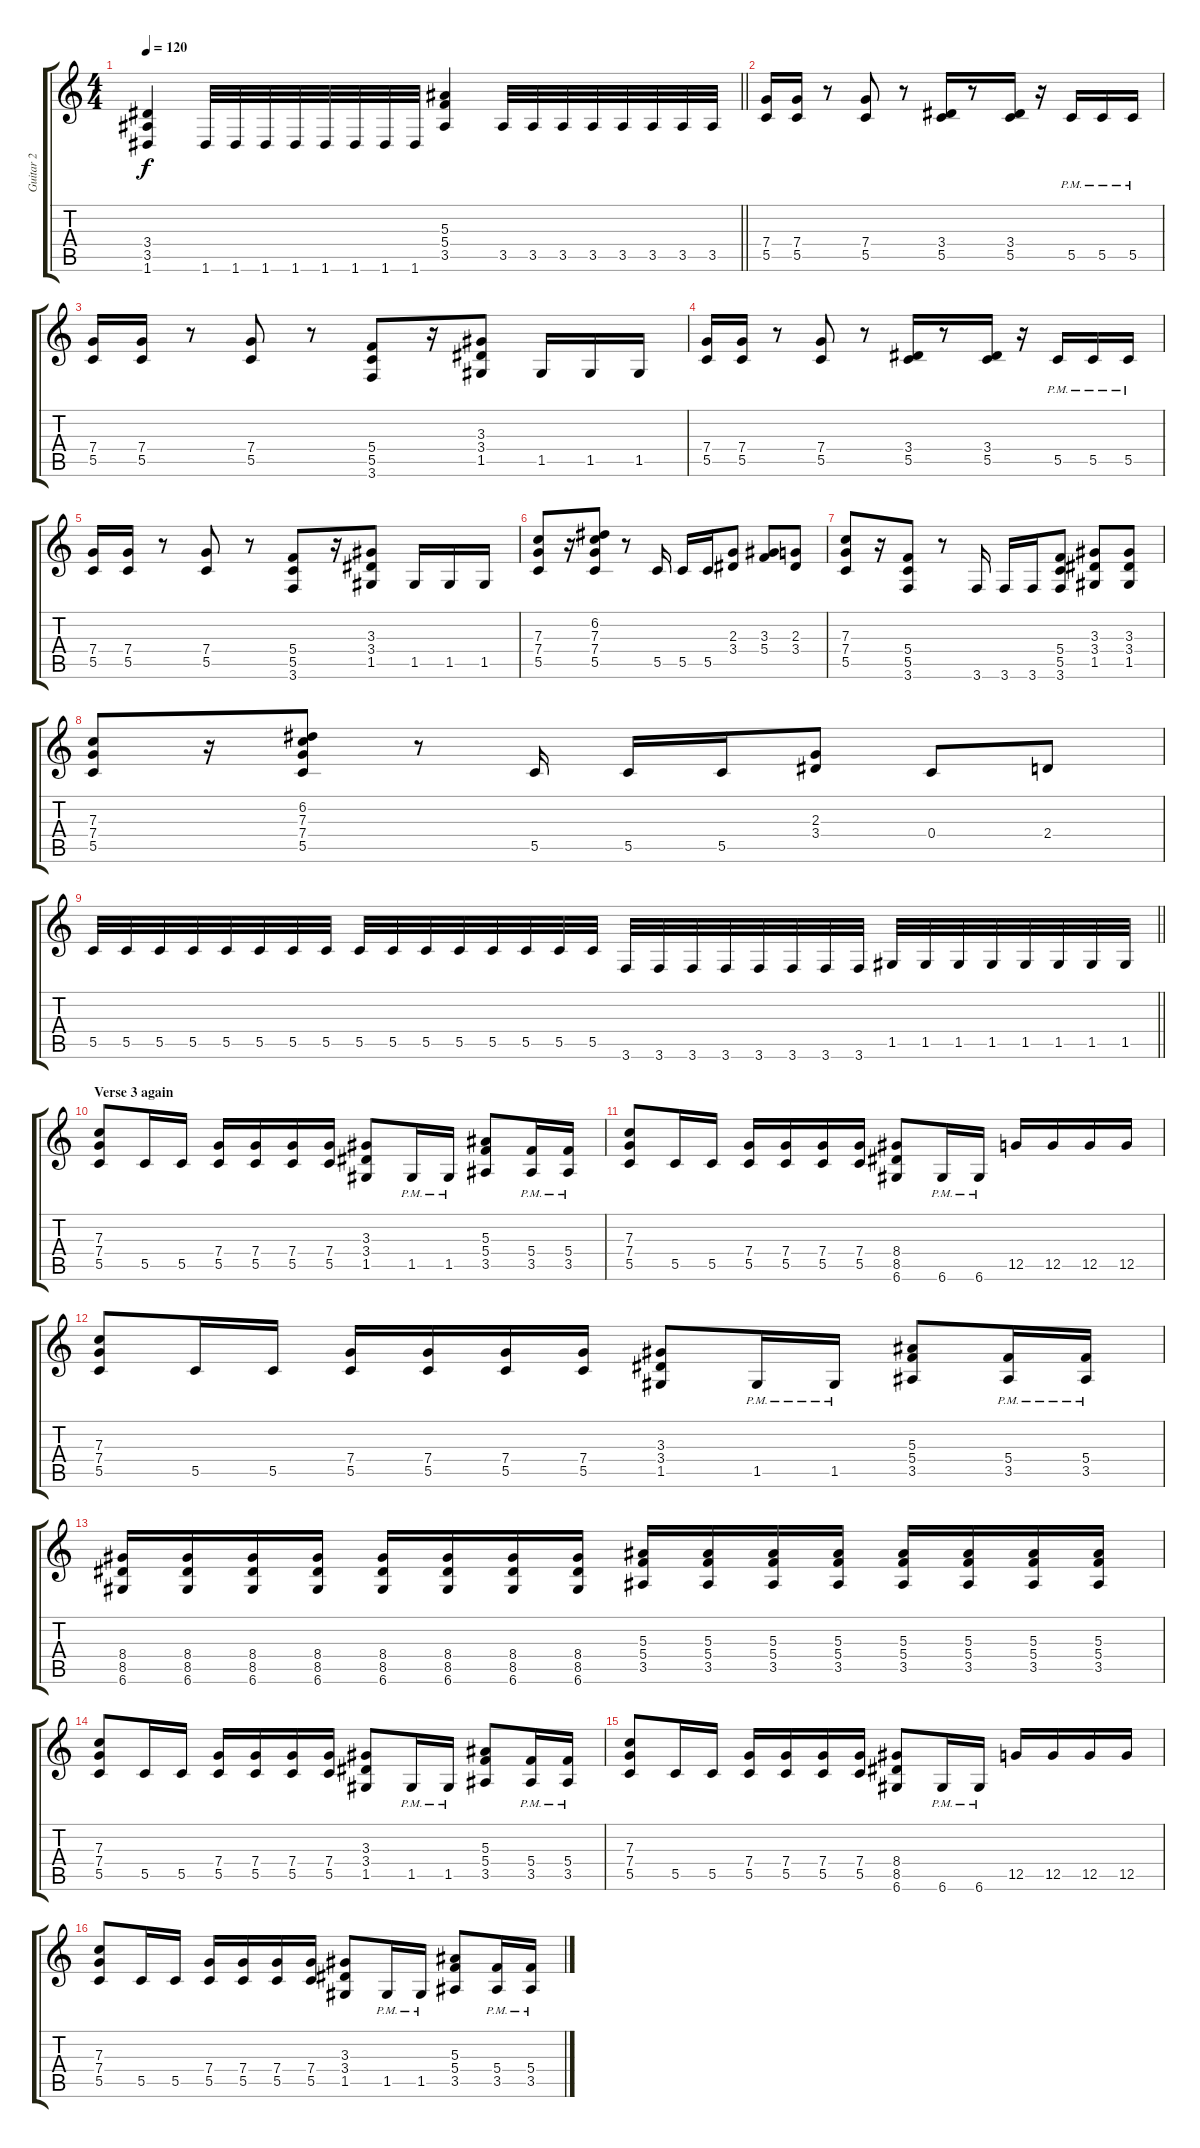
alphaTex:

\track ("Guitar 2" "Guitar 2") {instrument distortionguitar}
\staff {score tabs}
\tuning (D4 A3 F3 C3 G2 D2) {hide}
\ts (4 4)
\tempo 120
\clef g2
\barLineRight lightlight
\ks c
(3.4 3.5 1.6).4{dy f} 1.6.32 1.6.32 1.6.32 1.6.32 1.6.32 1.6.32 1.6.32 1.6.32 (5.3 5.4 3.5).4 3.5.32 3.5.32 3.5.32 3.5.32 3.5.32 3.5.32 3.5.32 3.5.32 |
\section ("" "")
(7.4 5.5).16 (7.4 5.5).16 r.8 (7.4 5.5).8 r.8 (3.4 5.5).16 r.8 (3.4 5.5).16 r.16 5.5{pm}.16 5.5{pm}.16 5.5{pm}.16 |
(7.4 5.5).16 (7.4 5.5).16 r.8 (7.4 5.5).8 r.8 (5.4 5.5 3.6).8 r.16 (3.3 3.4 1.5).8 1.5.16 1.5.16 1.5.16 |
(7.4 5.5).16 (7.4 5.5).16 r.8 (7.4 5.5).8 r.8 (3.4 5.5).16 r.8 (3.4 5.5).16 r.16 5.5{pm}.16 5.5{pm}.16 5.5{pm}.16 |
(7.4 5.5).16 (7.4 5.5).16 r.8 (7.4 5.5).8 r.8 (5.4 5.5 3.6).8 r.16 (3.3 3.4 1.5).8 1.5.16 1.5.16 1.5.16 |
(7.3 7.4 5.5).8 r.16 (6.2 7.3 7.4 5.5).8 r.8 5.5.16 5.5.16 5.5.16 (2.3 3.4).8 (3.3 5.4).8 (2.3 3.4).8 |
(7.3 7.4 5.5).8 r.16 (5.4 5.5 3.6).8 r.8 3.6.16 3.6.16 3.6.16 (5.4 5.5 3.6).8 (3.3 3.4 1.5).8 (3.3 3.4 1.5).8 |
(7.3 7.4 5.5).8 r.16 (6.2 7.3 7.4 5.5).8 r.8 5.5.16 5.5.16 5.5.16 (2.3 3.4).8 0.4.8 2.4.8 |
\barLineRight lightlight
5.5.32 5.5.32 5.5.32 5.5.32 5.5.32 5.5.32 5.5.32 5.5.32 5.5.32 5.5.32 5.5.32 5.5.32 5.5.32 5.5.32 5.5.32 5.5.32 3.6.32 3.6.32 3.6.32 3.6.32 3.6.32 3.6.32 3.6.32 3.6.32 1.5.32 1.5.32 1.5.32 1.5.32 1.5.32 1.5.32 1.5.32 1.5.32 |
\section ("" "Verse 3 again")
(7.3 7.4 5.5).8 5.5.16 5.5.16 (7.4 5.5).16 (7.4 5.5).16 (7.4 5.5).16 (7.4 5.5).16 (3.3 3.4 1.5).8 1.5{pm}.16 1.5{pm}.16 (5.3 5.4 3.5).8 (5.4{pm} 3.5{pm}).16 (5.4{pm} 3.5{pm}).16 |
(7.3 7.4 5.5).8 5.5.16 5.5.16 (7.4 5.5).16 (7.4 5.5).16 (7.4 5.5).16 (7.4 5.5).16 (8.4 8.5 6.6).8 6.6{pm}.16 6.6{pm}.16 12.5.16 12.5.16 12.5.16 12.5.16 |
(7.3 7.4 5.5).8 5.5.16 5.5.16 (7.4 5.5).16 (7.4 5.5).16 (7.4 5.5).16 (7.4 5.5).16 (3.3 3.4 1.5).8 1.5{pm}.16 1.5{pm}.16 (5.3 5.4 3.5).8 (5.4{pm} 3.5{pm}).16 (5.4{pm} 3.5{pm}).16 |
(8.4 8.5 6.6).16 (8.4 8.5 6.6).16 (8.4 8.5 6.6).16 (8.4 8.5 6.6).16 (8.4 8.5 6.6).16 (8.4 8.5 6.6).16 (8.4 8.5 6.6).16 (8.4 8.5 6.6).16 (5.3 5.4 3.5).16 (5.3 5.4 3.5).16 (5.3 5.4 3.5).16 (5.3 5.4 3.5).16 (5.3 5.4 3.5).16 (5.3 5.4 3.5).16 (5.3 5.4 3.5).16 (5.3 5.4 3.5).16 |
(7.3 7.4 5.5).8 5.5.16 5.5.16 (7.4 5.5).16 (7.4 5.5).16 (7.4 5.5).16 (7.4 5.5).16 (3.3 3.4 1.5).8 1.5{pm}.16 1.5{pm}.16 (5.3 5.4 3.5).8 (5.4{pm} 3.5{pm}).16 (5.4{pm} 3.5{pm}).16 |
(7.3 7.4 5.5).8 5.5.16 5.5.16 (7.4 5.5).16 (7.4 5.5).16 (7.4 5.5).16 (7.4 5.5).16 (8.4 8.5 6.6).8 6.6{pm}.16 6.6{pm}.16 12.5.16 12.5.16 12.5.16 12.5.16 |
(7.3 7.4 5.5).8 5.5.16 5.5.16 (7.4 5.5).16 (7.4 5.5).16 (7.4 5.5).16 (7.4 5.5).16 (3.3 3.4 1.5).8 1.5{pm}.16 1.5{pm}.16 (5.3 5.4 3.5).8 (5.4{pm} 3.5{pm}).16 (5.4{pm} 3.5{pm}).16
